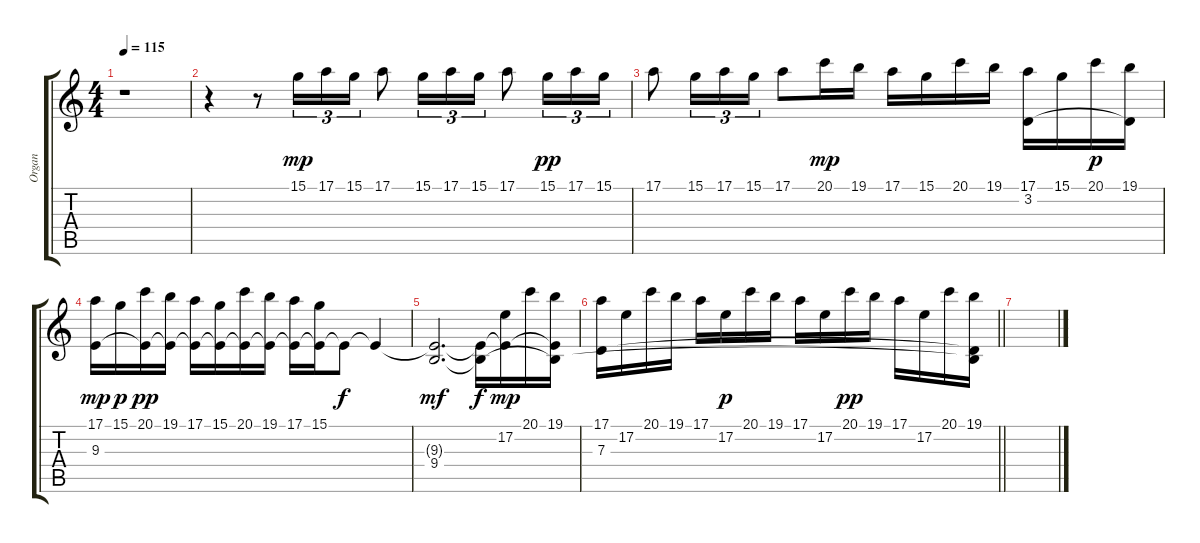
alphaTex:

\track ("Organ" "Organ") {instrument rockorgan}
\staff {score tabs}
\tuning (E4 B3 G3 D3 A2 E2) {hide}
\ts (4 4)
\tempo 115
\clef g2
\ks c
r.1{dy mp instrument rockorgan} |
r.4 r.8 15.1.16{tu (3 2)} 17.1.16{tu (3 2)} 15.1.16{tu (3 2)} 17.1.8 15.1.16{tu (3 2)} 17.1.16{tu (3 2)} 15.1.16{tu (3 2)} 17.1.8 15.1.16{tu (3 2) dy pp} 17.1.16{tu (3 2)} 15.1.16{tu (3 2)} |
17.1.8 15.1.16{tu (3 2)} 17.1.16{tu (3 2)} 15.1.16{tu (3 2)} 17.1.8 20.1.16{dy mp} 19.1.16 17.1.16 15.1.16 20.1.16 19.1.16 (17.1 3.2).16 15.1.16 20.1.16{dy p} (19.1 3.2{t}).16 |
(17.1 9.3).16{dy mp} 15.1.16{dy p} (20.1 9.3{t}).16{dy pp} (19.1 9.3{t}).16 (17.1 9.3{t}).16 (15.1 9.3{t}).16 (20.1 9.3{t}).16 (19.1 9.3{t}).16 (17.1 9.3{t}).16 (15.1 9.3{t}).16 9.3{t}.8{dy f} 9.3{t}.4 |
(9.3{t} 9.4).2{d dy mf} (9.3{t} 9.4{t}).16{dy f} (17.2 9.3{t}).16{dy mp} 20.1.16 (19.1 9.3{t} 9.4{t}).16 |
\barLineRight lightlight
(17.1 7.3).16 17.2.16 20.1.16 19.1.16 17.1.16 17.2.16{dy p} 20.1.16 19.1.16 17.1.16 17.2.16 20.1.16{dy pp} 19.1.16 17.1.16 17.2.16 20.1.16 (19.1 7.3{t} 9.4{t}).16 |
\section ("" "")
